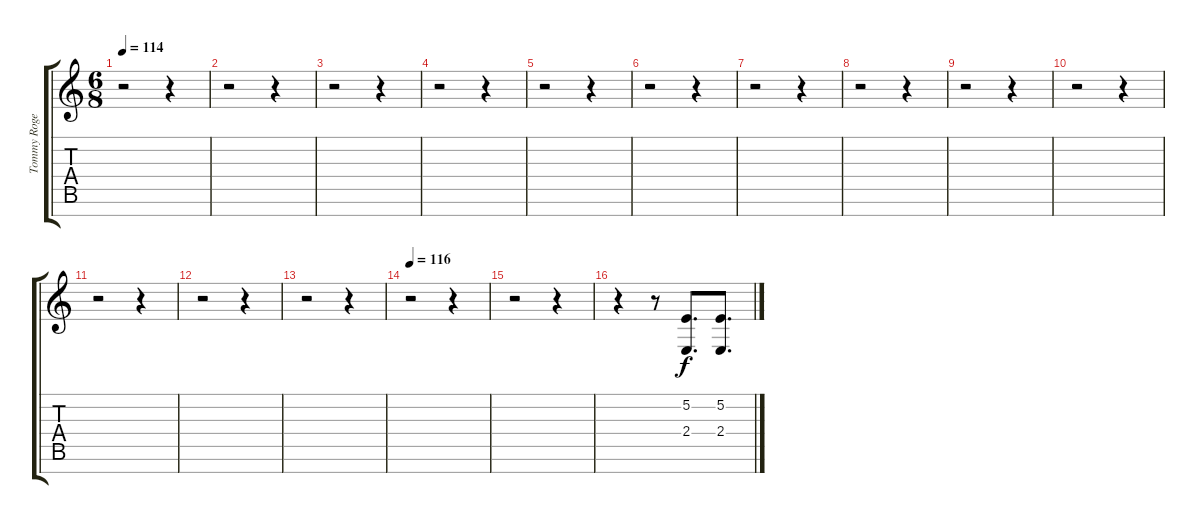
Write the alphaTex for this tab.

\track ("Tommy Rogers" "Tommy Roge") {instrument lead6voice}
\staff {score tabs}
\tuning (E4 B3 G3 D3 A2 E2 B1) {hide}
\ts (6 8)
\tempo 114
\clef g2
\ks c
r.2{dy f} r.4 |
r.2 r.4 |
r.2 r.4 |
r.2 r.4 |
r.2 r.4 |
r.2 r.4 |
r.2 r.4 |
r.2 r.4 |
r.2 r.4 |
r.2 r.4 |
r.2 r.4 |
r.2 r.4 |
r.2 r.4 |
\tempo 116
r.2 r.4 |
r.2 r.4 |
r.4 r.8 (5.2 2.4).8{d} (5.2 2.4).8{d}
